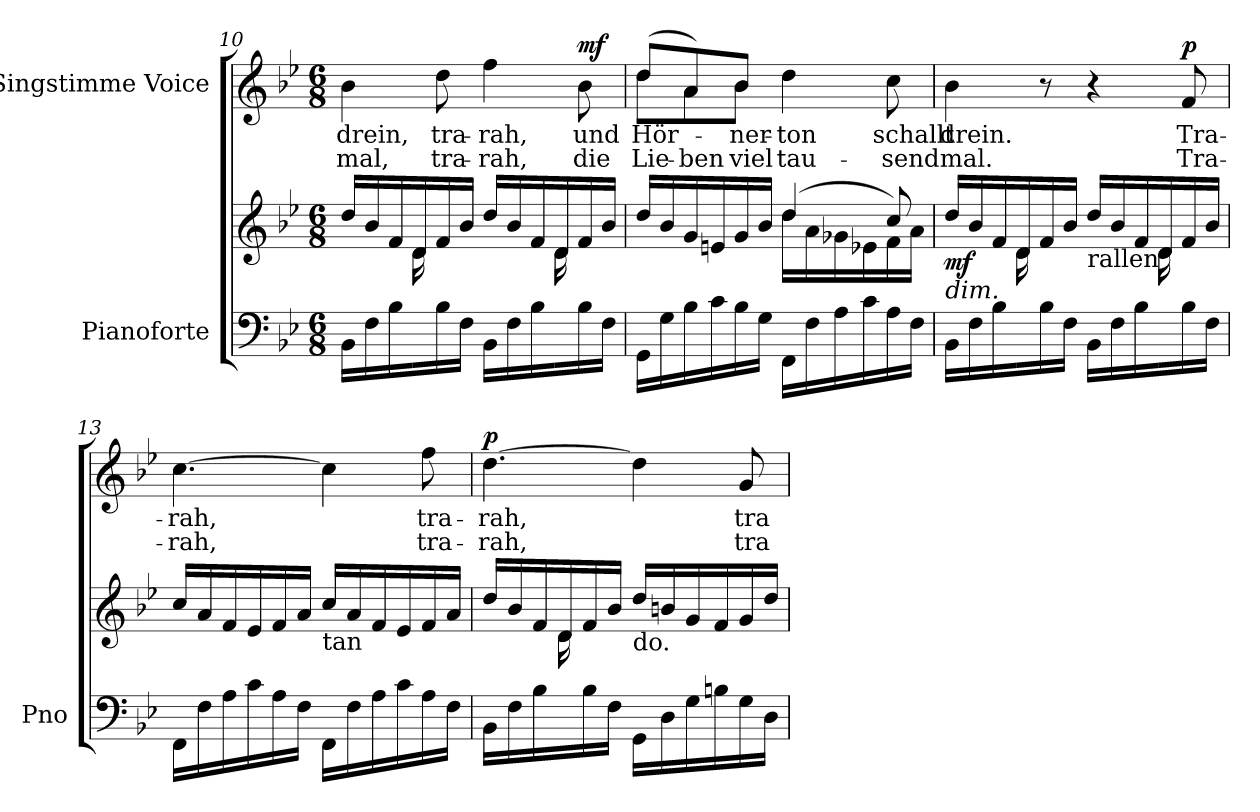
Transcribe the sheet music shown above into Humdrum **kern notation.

**kern	**kern	**dynam	**kern	**text	**text	**dynam
*part2	*part2	*part2	*part1	*part1	*part1	*part1
*staff3	*staff2	*staff2/3	*staff1	*staff1	*staff1	*staff1
*I"Pianoforte	*	*	*I"Singstimme Voice	*	*	*
*I'Pno	*	*	*	*	*	*
*clefF4	*clefG2	*	*clefG2	*	*	*
*k[b-e-]	*k[b-e-]	*	*k[b-e-]	*	*	*
*M6/8	*M6/8	*	*M6/8	*	*	*
=10	=10	=10	=10	=10	=10	=10
*	*^	*	*	*	*	*
!	!	!	!	!	!LO:LY:b	!LO:LY:b	!
16BB-\LL	16dd/LL	8.ryy	.	4b-\	drein,	mal,	.
16F\	16b-/	.	.	.	.	.	.
16B-\	16f/	.	.	.	.	.	.
16ryy	16d/	16d\	.	.	.	.	.
!	!	!	!	!	!LO:LY:b	!LO:LY:b	!
16B-\	16f/	16ryy	.	8dd\	tra-	tra-	.
*	*v	*v	*	*	*	*	*
16F\JJ	16b-/JJ	.	.	.	.	.
!	!	!	!	!LO:LY:b	!LO:LY:b	!
16BB-\LL	16dd/LL	.	4ff\	-rah,	-rah,	.
16F\	16b-/	.	.	.	.	.
16B-\	16f/	.	.	.	.	.
*	*^	*	*	*	*	*
16ryy	16d/	16d\	.	.	.	.	.
!	!	!	!	!	!LO:LY:b	!LO:LY:b	!LO:DY:a
16B-\	16f/	8ryy	.	8b-\	und	die	mf
16F\JJ	16b-/JJ	.	.	.	.	.	.
=11	=11	=11	=11	=11	=11	=11	=11
!	!	!	!	!	!LO:LY:b	!LO:LY:b	!
*	*	*	*	*^	*	*	*
16GG\LL	16dd/LL	4.ryy	.	(>8dd/L	8dd\L	Hör-	Lie-	.
16G\	16b-/	.	.	.	.	.	.	.
!	!	!	!	!	!	!	!LO:LY:b	!
16B-\	16g/	.	.	8a/)	8a\	.	-ben	.
16c\	16en/	.	.	.	.	.	.	.
!	!	!	!	!	!	!LO:LY:b	!LO:LY:b	!
16B-\	16g/	.	.	8b-/J	8b-\J	-ner-	viel	.
16G\JJ	16b-/JJ	.	.	.	.	.	.	.
!	!	!	!	!	!	!LO:LY:b	!LO:LY:b	!
16FF\LL	(>4dd/	16dd\LL	.	4dd\	4rgyy	-ton	tau-	.
16F\	.	16a\	.	.	.	.	.	.
16A\	.	16g-X\	.	.	.	.	.	.
16c\	.	16e-X\	.	.	.	.	.	.
!	!	!	!	!	!	!LO:LY:b	!LO:LY:b	!
16A\	8cc/)	16f\	.	8cc\	8rgyy	schallt	-send	.
16F\JJ	.	16a\JJ	.	.	.	.	.	.
*	*	*	*	*v	*v	*	*	*
!!LO:LB:g=z
=12	=12	=12	=12	=12	=12	=12	=12
!	!LO:TX:b:i:t=dim.	!	!	!	!	!	!
!	!	!	!LO:DY:b	!	!LO:LY:b	!LO:LY:b	!
16BB-\LL	16dd/LL	8.ryy	mf	4b-\	drein.	mal.	.
16F\	16b-/	.	.	.	.	.	.
16B-\	16f/	.	.	.	.	.	.
16ryy	16d/	16d\	.	.	.	.	.
16B-\	16f/	16ryy	.	8r	.	.	.
*	*v	*v	*	*	*	*	*
16F\JJ	16b-/JJ	.	.	.	.	.
*	*	*	*MM102	*	*	*
!	!LO:TX:b:t=rallen	!	!	!	!	!
16BB-\LL	16dd/LL	.	4r	.	.	.
16F\	16b-/	.	.	.	.	.
16B-\	16f/	.	.	.	.	.
*	*^	*	*	*	*	*
16ryy	16d/	16d\	.	.	.	.	.
!	!	!	!	!	!LO:LY:b	!LO:LY:b	!LO:DY:a
16B-\	16f/	8ryy	.	8f/	Tra-	Tra-	p
16F\JJ	16b-/JJ	.	.	.	.	.	.
*	*v	*v	*	*	*	*	*
=13	=13	=13	=13	=13	=13	=13
*	*	*	*MM100	*	*	*
!	!	!	!	!LO:LY:b	!LO:LY:b	!
16FF\LL	16cc/LL	.	[4.cc\	-rah,	-rah,	.
16F\	16a/	.	.	.	.	.
16A\	16f/	.	.	.	.	.
16c\	16e-/	.	.	.	.	.
16A\	16f/	.	.	.	.	.
16F\JJ	16a/JJ	.	.	.	.	.
!	!LO:TX:b:t=tan	!	!	!	!	!
16FF\LL	16cc/LL	.	4cc\]	.	.	.
16F\	16a/	.	.	.	.	.
16A\	16f/	.	.	.	.	.
16c\	16e-/	.	.	.	.	.
!	!	!	!	!LO:LY:b	!LO:LY:b	!
16A\	16f/	.	8ff\	tra-	tra-	.
16F\JJ	16a/JJ	.	.	.	.	.
=14	=14	=14	=14	=14	=14	=14
*	*	*	*MM98	*	*	*
*	*^	*	*	*	*	*
!	!	!	!	!	!LO:LY:b	!LO:LY:b	!LO:DY:a
16BB-\LL	16dd/LL	8.ryy	.	[4.dd\	-rah,	-rah,	p
16F\	16b-/	.	.	.	.	.	.
16B-\	16f/	.	.	.	.	.	.
16ryy	16d/	16d\	.	.	.	.	.
16B-\	16f/	2ryy	.	.	.	.	.
16F\JJ	16b-/JJ	.	.	.	.	.	.
!	!LO:TX:b:t=do.	!	!	!	!	!	!
16GG\LL	16dd/LL	.	.	4dd\]	.	.	.
16D\	16bn/	.	.	.	.	.	.
16G\	16g/	.	.	.	.	.	.
16Bn\	16f/	.	.	.	.	.	.
!	!	!	!	!	!LO:LY:b	!LO:LY:b	!
16G\	16g/	.	.	8g/	tra-	tra-	.
16D\JJ	16dd/JJ	.	.	.	.	.	.
*	*v	*v	*	*	*	*	*
=	=	=	=	=	=	=
*-	*-	*-	*-	*-	*-	*-
